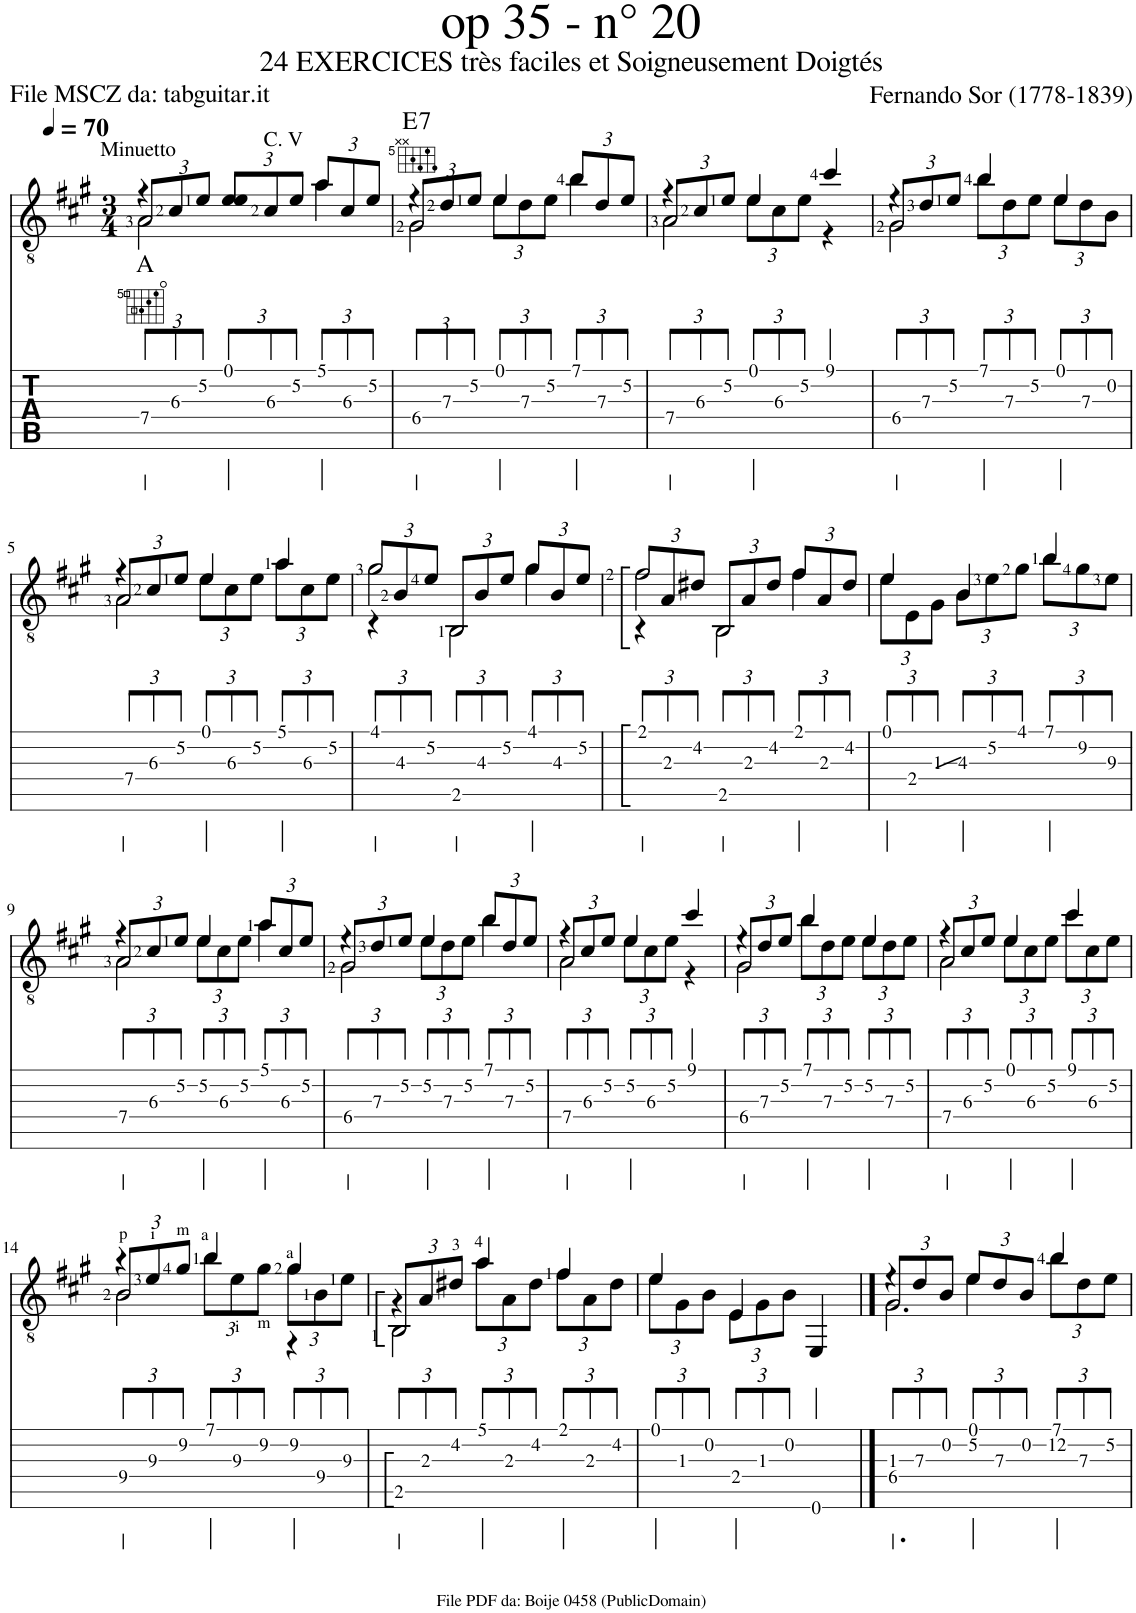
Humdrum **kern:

**kern	**harte	**kern	**harte
*part2	*part2	*part1	*part1
*staff2	*	*staff1	*
*I"Chitarra classica (Intavolatura)	*	*I"Guitar	*
*stria6	*	*	*
*	*	*clefGv2	*
*k[f#c#g#]	*	*k[f#c#g#]	*
*M3/4	*	*M3/4	*
*MM70	*	*MM70	*
*Xbrackettup	*	*	*
=1	=1	=1	=1
!LO:N:head=open	!	!	!
*^	*	*	*
*	*^	*	*	*
*	*	*	*	*Xbrackettup	*
!	!	!	!	!LO:TX:a:t=Minuetto	!
!	!	!	!	!LO:N:head=open	!
*	*	*	*	*^	*
*	*	*	*	*	*^	*
12A/L	4r	2A\	A:maj	12A/L	4r	2A\	.
12c#/	.	.	.	12c#/	.	.	.
12e/J	.	.	.	12e/J	.	.	.
12e/L	4e\	.	.	12e/L	4e/	.	.
!	!	!	!	!LO:TX:a:t=C. V	!	!	!
12c#/	.	.	.	12c#/	.	.	.
12e/J	.	.	.	12e/J	.	.	.
12a/L	4a\	4ryy	.	12a/L	4a\	4ryy	.
12c#/	.	.	.	12c#/	.	.	.
12e/J	.	.	.	12e/J	.	.	.
=2	=2	=2	=2	=2	=2	=2	=2
!LO:N:head=open	!	!	!	!LO:N:head=open	!	!	!LO:H:kt=7
12G#/L	4r	2G#\	.	12G#/L	4r	2G#\	E:7
12d/	.	.	.	12d/	.	.	.
12e/J	.	.	.	12e/J	.	.	.
12e/L	4e\	.	.	12e\L	4e/	.	.
12d/	.	.	.	12d\	.	.	.
12e/J	.	.	.	12e\J	.	.	.
12b/L	4b\	4ryy	.	12b/L	4b\	4ryy	.
12d/	.	.	.	12d/	.	.	.
12e/J	.	.	.	12e/J	.	.	.
=3	=3	=3	=3	=3	=3	=3	=3
!LO:N:head=open	!	!	!	!LO:N:head=open	!	!	!
12A/L	4r	2A\	.	12A/L	4r	2A\	.
12c#/	.	.	.	12c#/	.	.	.
12e/J	.	.	.	12e/J	.	.	.
12e/L	4e\	.	.	12e\L	4e/	.	.
12c#/	.	.	.	12c#\	.	.	.
12e/J	.	.	.	12e\J	.	.	.
4cc#/	4ryy	4r	.	4cc#/	4ryy	4r	.
=4	=4	=4	=4	=4	=4	=4	=4
!LO:N:head=open	!	!	!	!LO:N:head=open	!	!	!
12G#/L	4r	2G#\	.	12G#/L	4r	2G#\	.
12d/	.	.	.	12d/	.	.	.
12e/J	.	.	.	12e/J	.	.	.
12b/L	4b\	.	.	12b\L	4b/	.	.
12d/	.	.	.	12d\	.	.	.
12e/J	.	.	.	12e\J	.	.	.
12e/L	4e\	4ryy	.	12e\L	4e/	4ryy	.
12d/	.	.	.	12d\	.	.	.
12B/J	.	.	.	12B\J	.	.	.
!!LO:LB:g=z	!!	!!
=5	=5	=5	=5	=5	=5	=5	=5
!LO:N:head=open	!	!	!	!LO:N:head=open	!	!	!
12A/L	4r	2A\	.	12A/L	4r	2A\	.
12c#/	.	.	.	12c#/	.	.	.
12e/J	.	.	.	12e/J	.	.	.
12e/L	4e\	.	.	12e\L	4e/	.	.
12c#/	.	.	.	12c#\	.	.	.
12e/J	.	.	.	12e\J	.	.	.
12a/L	4a\	4ryy	.	12a\L	4a/	4ryy	.
12c#/	.	.	.	12c#\	.	.	.
12e/J	.	.	.	12e\J	.	.	.
=6	=6	=6	=6	=6	=6	=6	=6
!LO:N:head=open	!	!	!	!LO:N:head=open	!	!	!
12g#/L	2g#\	4r	.	12g#/L	2g#\	4r	.
12B/	.	.	.	12B/	.	.	.
12e/J	.	.	.	12e/J	.	.	.
!LO:N:head=open	!	!	!	!LO:N:head=open	!	!	!
12BB/L	.	2BB\	.	12BB/L	.	2BB\	.
12B/	.	.	.	12B/	.	.	.
12e/J	.	.	.	12e/J	.	.	.
12g#/L	4g#\	.	.	12g#/L	4g#\	.	.
12B/	.	.	.	12B/	.	.	.
12e/J	.	.	.	12e/J	.	.	.
=7	=7	=7	=7	=7	=7	=7	=7
!LO:N:head=open	!	!	!	!LO:N:head=open	!	!	!
12f#/L	2f#\	4r	.	12f#/L	2f#\	4r	.
12A/	.	.	.	12A/	.	.	.
12d#X/J	.	.	.	12d#X/J	.	.	.
!LO:N:head=open	!	!	!	!LO:N:head=open	!	!	!
12BB/L	.	2BB\	.	12BB/L	.	2BB\	.
12A/	.	.	.	12A/	.	.	.
12d#/J	.	.	.	12d#/J	.	.	.
12f#/L	4f#\	.	.	12f#/L	4f#\	.	.
12A/	.	.	.	12A/	.	.	.
12d#/J	.	.	.	12d#/J	.	.	.
*	*v	*v	*	*	*	*	*
*	*	*	*	*v	*v	*
=8	=8	=8	=8	=8	=8
12e/L	4e\	.	12e\L	4e/	.
12E/	.	.	12E\	.	.
12G#/J	.	.	12G#\J	.	.
12B/L	4B\	.	12B\L	4B/	.
12e/	.	.	12e\	.	.
12g#/J	.	.	12g#\J	.	.
12b/L	4b\	.	12b\L	4b/	.
12g#/	.	.	12g#\	.	.
12e/J	.	.	12e\J	.	.
*v	*v	*	*	*	*
*	*	*v	*v	*
!!LO:LB:g=z
=9	=9	=9	=9
!LO:N:head=open	!	!LO:N:head=open	!
*^	*	*^	*
*	*^	*	*	*^	*
12A/L	4r	2A\	.	12A/L	4r	2A\	.
12c#/	.	.	.	12c#/	.	.	.
12e/J	.	.	.	12e/J	.	.	.
12e/L	4e\	.	.	12e\L	4e/	.	.
12c#/	.	.	.	12c#\	.	.	.
12e/J	.	.	.	12e\J	.	.	.
12a/L	4a\	4ryy	.	12a/L	4a\	4ryy	.
12c#/	.	.	.	12c#/	.	.	.
12e/J	.	.	.	12e/J	.	.	.
=10	=10	=10	=10	=10	=10	=10	=10
!LO:N:head=open	!	!	!	!LO:N:head=open	!	!	!
12G#/L	4r	2G#\	.	12G#/L	4r	2G#\	.
12d/	.	.	.	12d/	.	.	.
12e/J	.	.	.	12e/J	.	.	.
12e/L	4e\	.	.	12e\L	4e/	.	.
12d/	.	.	.	12d\	.	.	.
12e/J	.	.	.	12e\J	.	.	.
12b/L	4b\	4ryy	.	12b/L	4b\	4ryy	.
12d/	.	.	.	12d/	.	.	.
12e/J	.	.	.	12e/J	.	.	.
=11	=11	=11	=11	=11	=11	=11	=11
!LO:N:head=open	!	!	!	!LO:N:head=open	!	!	!
12A/L	4r	2A\	.	12A/L	4r	2A\	.
12c#/	.	.	.	12c#/	.	.	.
12e/J	.	.	.	12e/J	.	.	.
12e/L	4e\	.	.	12e\L	4e/	.	.
12c#/	.	.	.	12c#\	.	.	.
12e/J	.	.	.	12e\J	.	.	.
4cc#/	4ryy	4r	.	4cc#/	4ryy	4r	.
=12	=12	=12	=12	=12	=12	=12	=12
!LO:N:head=open	!	!	!	!LO:N:head=open	!	!	!
12G#/L	4r	2G#\	.	12G#/L	4r	2G#\	.
12d/	.	.	.	12d/	.	.	.
12e/J	.	.	.	12e/J	.	.	.
12b/L	4b\	.	.	12b\L	4b/	.	.
12d/	.	.	.	12d\	.	.	.
12e/J	.	.	.	12e\J	.	.	.
12e/L	4e\	4ryy	.	12e\L	4e/	4ryy	.
12d/	.	.	.	12d\	.	.	.
12e/J	.	.	.	12e\J	.	.	.
=13	=13	=13	=13	=13	=13	=13	=13
!LO:N:head=open	!	!	!	!LO:N:head=open	!	!	!
12A/L	4r	2A\	.	12A/L	4r	2A\	.
12c#/	.	.	.	12c#/	.	.	.
12e/J	.	.	.	12e/J	.	.	.
12e/L	4e\	.	.	12e\L	4e/	.	.
12c#/	.	.	.	12c#\	.	.	.
12e/J	.	.	.	12e\J	.	.	.
12cc#/L	4cc#\	4ryy	.	12cc#\L	4cc#/	4ryy	.
12c#/	.	.	.	12c#\	.	.	.
12e/J	.	.	.	12e\J	.	.	.
!!LO:LB:g=z	!!	!!
=14	=14	=14	=14	=14	=14	=14	=14
!LO:N:head=open	!	!	!	!LO:N:head=open	!	!	!
12B/L	4r	2B\	.	12B/L	4r	2B\	.
12e/	.	.	.	12e/	.	.	.
12g#/J	.	.	.	12g#/J	.	.	.
12b/L	4b\	.	.	12b\L	4b/	.	.
12e/	.	.	.	12e\	.	.	.
12g#/J	.	.	.	12g#\J	.	.	.
12g#/L	4g#\	4r	.	12g#\L	4g#/	4r	.
12B/	.	.	.	12B\	.	.	.
12e/J	.	.	.	12e\J	.	.	.
=15	=15	=15	=15	=15	=15	=15	=15
!LO:N:head=open	!	!	!	!LO:N:head=open	!	!	!
12BB/L	4r	2BB\	.	12BB/L	4r	2BB\	.
12A/	.	.	.	12A/	.	.	.
12d#X/J	.	.	.	12d#X/J	.	.	.
12a/L	4a\	.	.	12a\L	4a/	.	.
12A/	.	.	.	12A\	.	.	.
12d#/J	.	.	.	12d#\J	.	.	.
12f#/L	4f#\	4ryy	.	12f#\L	4f#/	4ryy	.
12A/	.	.	.	12A\	.	.	.
12d#/J	.	.	.	12d#\J	.	.	.
*	*v	*v	*	*	*	*	*
*	*	*	*	*v	*v	*
=16	=16	=16	=16	=16	=16
12e/L	4e\	.	12e\L	4e/	.
12G#/	.	.	12G#\	.	.
12B/J	.	.	12B\J	.	.
12E/L	4E\	.	12E\L	4E/	.
12G#/	.	.	12G#\	.	.
12B/J	.	.	12B\J	.	.
4EE/	4ryy	.	4EE/	4ryy	.
==17	==17	==17	==17	==17	==17
!LO:N:head=open	!	!	!LO:N:head=open	!	!
*	*^	*	*	*^	*
12G#/L	4r	2.G#\	.	12G#/L	4r	2.G#\	.
12d/	.	.	.	12d/	.	.	.
12B/J	.	.	.	12B/J	.	.	.
12e/L	4e\	.	.	12e/L	4e\	.	.
12d/	.	.	.	12d/	.	.	.
12B/J	.	.	.	12B/J	.	.	.
12b/L	4b\	.	.	12b\L	4b/	.	.
12d/	.	.	.	12d\	.	.	.
12e/J	.	.	.	12e\J	.	.	.
*v	*v	*v	*	*	*	*	*
*	*	*v	*v	*v	*
=	=	=	=
*-	*-	*-	*-
